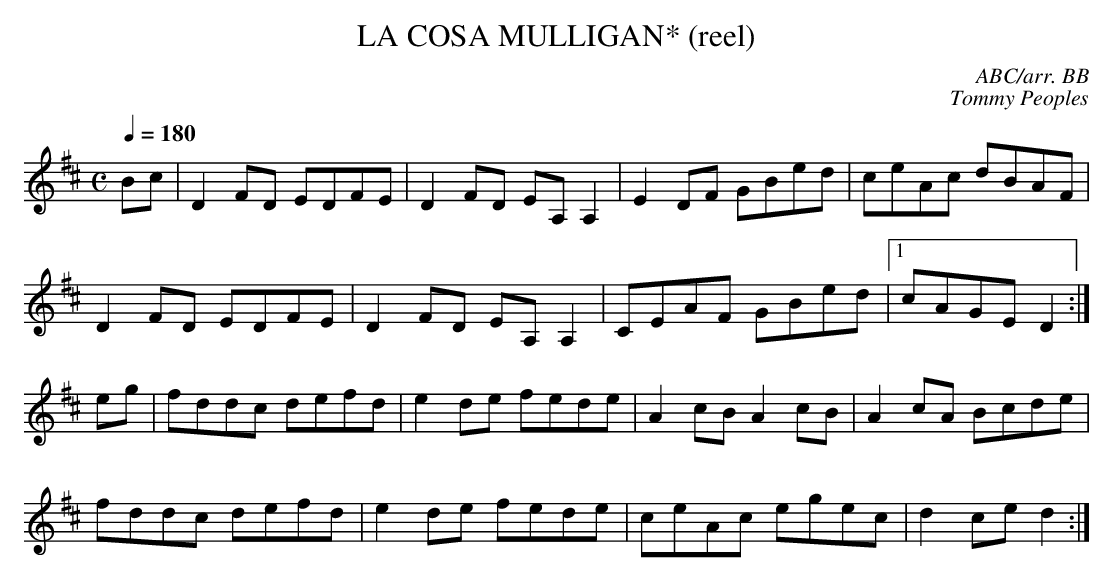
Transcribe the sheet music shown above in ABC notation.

X:1
T:LA COSA MULLIGAN* (reel)
C:ABC/arr. BB
C:Tommy Peoples
(the thing)?
L:1/8
M:C
Q:1/4=180
K:D
Bc|D2FD EDFE|D2FD EA,A,2|E2DF GBed|ceAc dBAF|
D2FD EDFE|D2FD EA,A,2|CEAF GBed|1 cAGE D2:|
eg|fddc defd|e2de fede|A2cB A2cB|A2 cA Bcde|
fddc defd|e2de fede|ceAc egec|d2ce d2:|
